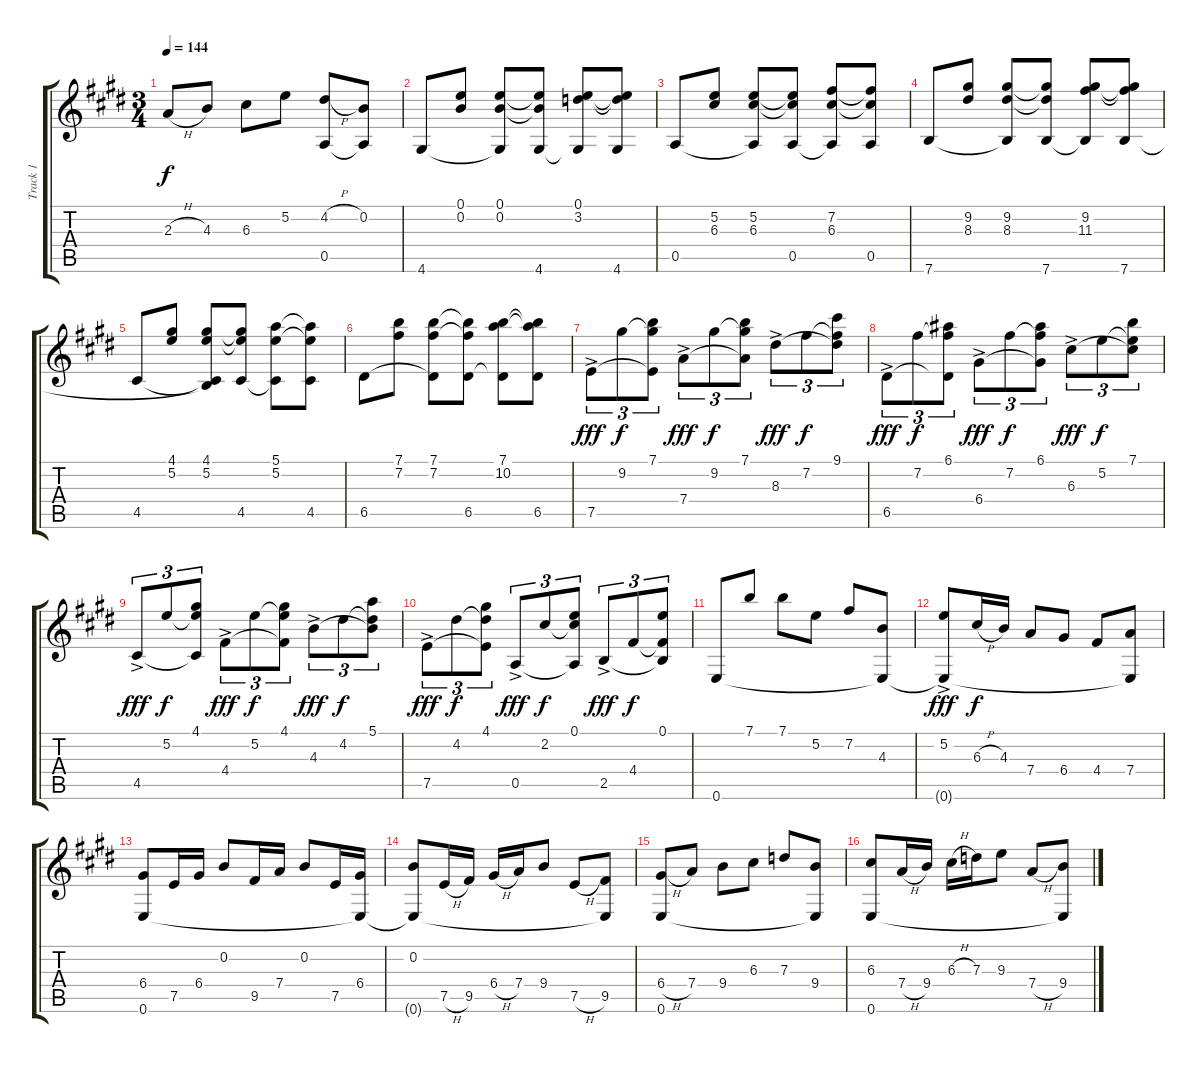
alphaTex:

\track ("Track 1" "Track 1") {instrument acousticguitarnylon}
\staff {score tabs}
\tuning (E4 B3 G3 D3 A2 E2) {hide}
\ts (3 4)
\tempo 144
\clef g2
\ks e
2.3{h}.8{dy f} 4.3.8 6.3.8 5.2.8 (4.2{h} 0.5).8 (0.2 0.5{t}).8 |
4.6.8 (0.1 0.2).8 (0.1 0.2 4.6{t}).8 (0.1{t} 0.2{t} 4.6).8 (0.1 3.2 4.6{t}).8 (0.1{t} 3.2{t} 4.6).8 |
0.5.8 (5.2 6.3).8 (5.2 6.3 0.5{t}).8 (5.2{t} 6.3{t} 0.5).8 (7.2 6.3 0.5{t}).8 (7.2{t} 6.3{t} 0.5).8 |
7.6.8 (9.2 8.3).8 (9.2 8.3 7.6{t}).8{volume 16} (9.2{t} 8.3{t} 7.6).8 (9.2 11.3 7.6{t}).8 (9.2{t} 11.3{t} 7.6).8 |
4.5.8 (4.1 5.2).8 (4.1 5.2 4.5{t} 7.6{t}).8 (4.1{t} 5.2{t} 4.5).8 (5.1 5.2 4.5{t}).8 (5.1{t} 5.2{t} 4.5).8 |
6.5.8 (7.1 7.2).8 (7.1 7.2 6.5{t}).8 (7.1{t} 7.2{t} 6.5).8 (7.1 10.2 6.5{t}).8 (7.1{t} 10.2{t} 6.5).8 |
7.5{ac}.8{tu (3 2) dy fff} 9.2.8{tu (3 2) dy f} (7.1 9.2{t} 7.5{t}).8{tu (3 2)} 7.4{ac}.8{tu (3 2) dy fff} 9.2.8{tu (3 2) dy f} (7.1 9.2{t} 7.4{t}).8{tu (3 2)} 8.3{ac}.8{tu (3 2) dy fff} 7.2.8{tu (3 2) dy f} (9.1 7.2{t} 8.3{t}).8{tu (3 2)} |
6.5{ac}.8{tu (3 2) dy fff} 7.2.8{tu (3 2) dy f} (6.1 7.2{t} 6.5{t}).8{tu (3 2)} 6.4{ac}.8{tu (3 2) dy fff} 7.2.8{tu (3 2) dy f} (6.1 7.2{t} 6.4{t}).8{tu (3 2)} 6.3{ac}.8{tu (3 2) dy fff} 5.2.8{tu (3 2) dy f} (7.1 5.2{t} 6.3{t}).8{tu (3 2)} |
4.5{ac}.8{tu (3 2) dy fff} 5.2.8{tu (3 2) dy f} (4.1 5.2{t} 4.5{t}).8{tu (3 2)} 4.4{ac}.8{tu (3 2) dy fff} 5.2.8{tu (3 2) dy f} (4.1 5.2{t} 4.4{t}).8{tu (3 2)} 4.3{ac}.8{tu (3 2) dy fff} 4.2.8{tu (3 2) dy f} (5.1 4.2{t} 4.3{t}).8{tu (3 2)} |
7.5{ac}.8{tu (3 2) dy fff} 4.2.8{tu (3 2) dy f} (4.1 4.2{t} 7.5{t}).8{tu (3 2)} 0.5{ac}.8{tu (3 2) dy fff} 2.2.8{tu (3 2) dy f} (0.1 2.2{t} 0.5{t}).8{tu (3 2)} 2.5{ac}.8{tu (3 2) dy fff} 4.4.8{tu (3 2) dy f} (0.1 4.4{t} 2.5{t}).8{tu (3 2)} |
0.6.8 7.1.8 7.1.8 5.2.8 7.2.8 (4.3 0.6{t}).8 |
(5.2{ac} 0.6{t}).8{dy fff} 6.3{h}.16{dy f} 4.3.16 7.4.8 6.4.8 4.4.8 (7.4 0.6{t}).8 |
(6.4 0.6).8 7.5.16 6.4.16 0.2.8 9.5.16 7.4.16 0.2.8 7.5.16 (6.4 0.6{t}).16 |
(0.2 0.6{t}).8 7.5{h}.16{volume 10} 9.5.16 6.4{h}.16 7.4.16 9.4.8 7.5{h}.8 (9.5 0.6{t}).8 |
(6.4{h} 0.6).8{volume 16} 7.4.8 9.4.8 6.3.8 7.3.8 (9.4 0.6{t}).8 |
(6.3 0.6).8 7.4{h}.16 9.4.16 6.3{h}.16 7.3.16 9.3.8 7.4{h}.8 (9.4 0.6{t}).8
